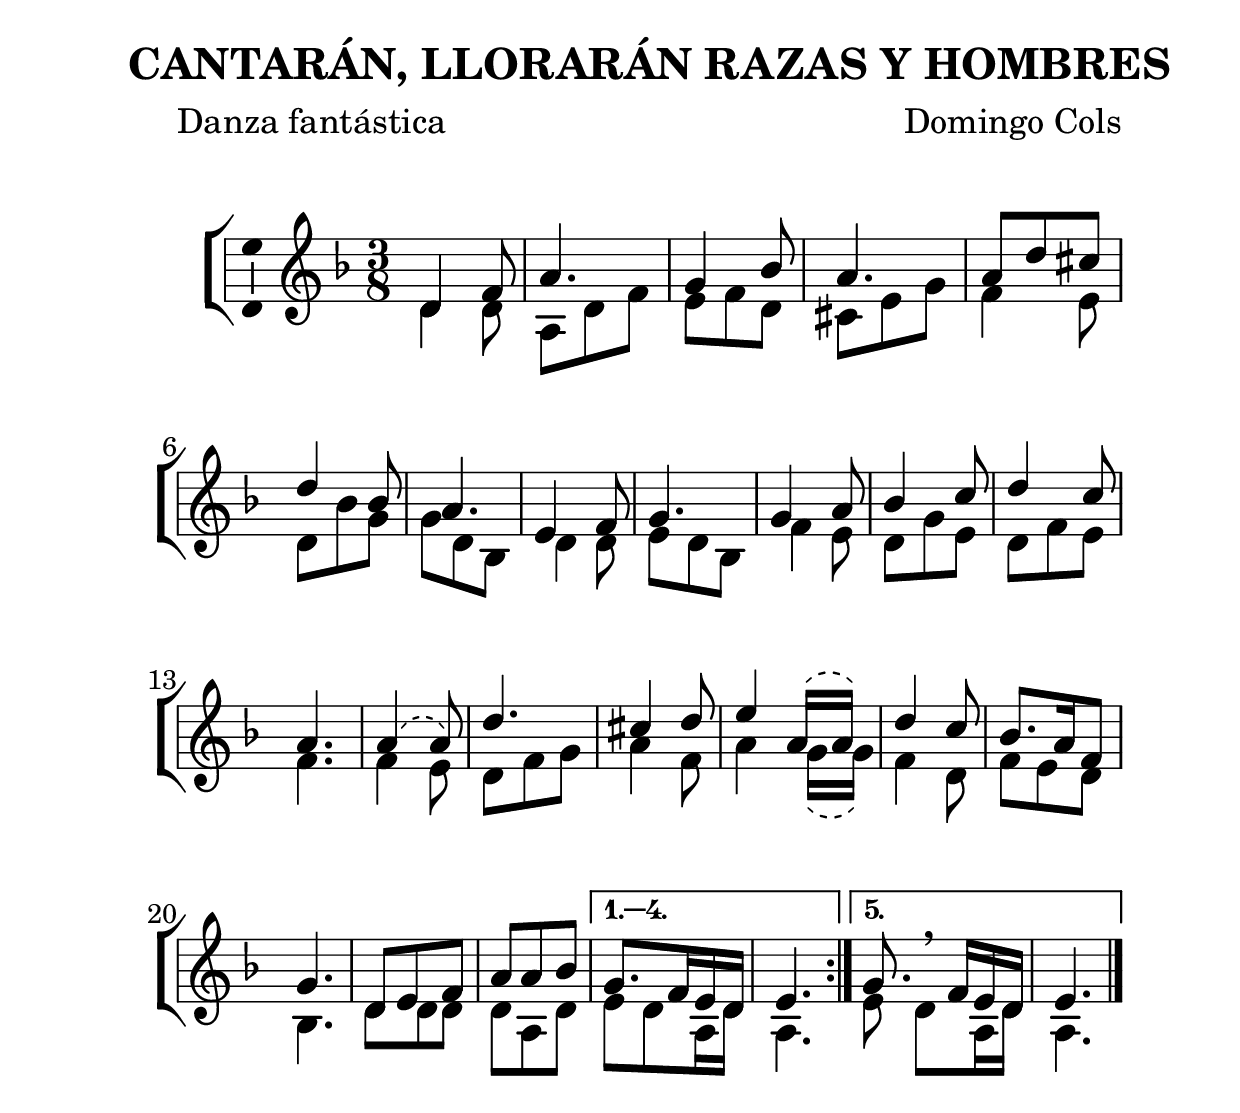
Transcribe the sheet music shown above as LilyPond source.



%versión de lilypond para la que se ha escrito esta partitura:
\version "2.16.0"

	%Tamaño papel
	#(set-default-paper-size "a4")
	%Tamaño partitura
	#(set-global-staff-size 30)
	%No responde al pulsar sobre una nota
	#(ly:set-option 'point-and-click #f)

%parámetros del encabezamiento:
\header {
	%title = "CANTARÁN, LLORARÁN RAZAS Y HOMBRES"
	title = \markup{\fontsize #-2 "CANTARÁN, LLORARÁN RAZAS Y HOMBRES"}
	subtitle = ""
	composer = "Domingo Cols"
	poet = "Danza fantástica"
	meter = ""
	arranger = ""
%	tagline="Monasterio de la Madre de Dios. Buenafuente del Sistal."
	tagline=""
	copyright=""
	}

%parámetros asociados al papel:
\paper  {
	oddHeaderMarkup = \markup {\fill-line { \on-the-fly #not-first-page \fromproperty #'header:title \on-the-fly #not-first-page \fromproperty #'header:composer }}
	evenHeaderMarkup = \markup {\fill-line { \fromproperty #'header:composer \fromproperty #'header:title }}
	#(set-paper-size "a4")
	print-page-number = ##f
	first-page-number = 1
	print-first-page-number = ##f
%	head-separation = 3.0 \cm
	top-margin = 2.0 \cm
	bottom-margin = 0.0\cm
%%%	bottom-margin = -2.0\cm
	left-margin = 3.0 \cm
	line-width = 16.0 \cm
	indent = 8\mm
	interscoreline = 2.\mm
	between-system-space = 15\mm
%	para que las partituras no llenen la hoja:
	ragged-bottom = ##t
%	idem para la última hoja:
	ragged-last-bottom = ##f
%	para que las partituras llenen el ancho del papel:
	ragged-last = ##f
	after-title-space = 2.5 \cm
%page-count=1
%system-count=5

	%Flexible Vertical Spacing
%	markup-markup-spacing =
%	#'((basic-distance . 15) (minimum-distance . 15) (padding . 3))
	markup-system-spacing =
	#'((basic-distance . 15) (minimum-distance . 15) (padding . 3))
	system-system-spacing =
	#'((basic-distance . 15) (minimum-distance . 15) (padding . 3))
	score-system-spacing =
	#'((basic-distance . 15) (minimum-distance . 15) (padding . 5))
%	top-system-spacing = % header
%	#'((basic-distance . 8) (minimum-distance . 0) (padding . 0))
%	top-markup-spacing =
%	#'((basic-distance . 20) (minimum-distance . 20) (padding . 0))
	last-bottom-spacing = % footer
	#'((basic-distance . 5) (minimum-distance . 5) (padding . 0))
%	score-markup-spacing =
%	#'((basic-distance . 16) (minimum-distance . 13) (padding . 0))

	}


%parámetros que afectan a toda la partitura:
global =  {
	%clave de sol (G):
	\clef G
	%armadura:
%%%	\transpose a b
	\key f \major
	\tempo 4=80
	\set Score.tempoHideNote = ##t
	}


melodia =
%%%	\transpose a b
{
	\relative c' {

\time 3/8

\repeat volta 5 {

<<
{
\voiceOne
\stemUp

\phrasingSlurDashed

d4 f8
a4.
g4 bes8
a4.
a8 d cis
d4 bes8
a4.
e4 f8
g4.
g4 a8
bes4 c8
d4 c8
a4.
a4 \(a8\)
d4.
cis4 d8
e4 a,16 \(a\)
d4 c8
bes8. a16 f8
g4.
d8 e f
a8 a bes

}
\new Voice {
\voiceTwo
\stemDown

\phrasingSlurDashed

d,4 d8
a8 d f
e8 f d
cis8 e g
f4 e8
d8 bes' g
g8 d bes
d4 d8
e8 d bes
f'4 e8
d8 g e
d8 f e
f4.
f4 e8
d8 f g
a4 f8
a4 g16 \(g\)
f4 d8
f8 e d
bes4.
d8 d d
d8 a d

}
>>

}

\alternative {
{

<<
{
\voiceOne
\stemUp

g8. f16 e d
e4.

}
\new Voice {
\voiceTwo
\stemDown

e8 d a16 d
a4.

}
>>

}
{

<<
{
\voiceOne
\stemUp

g'8. \breathe f16 e d
e4.

}
\new Voice {
\voiceTwo
\stemDown

e8 \noBeam d a16 d
a4.

}
>>

}
}

\bar "|."
}
}


texto = \lyricmode {
\set stanza =#"1. " Can -- ta -- rán, llo -- ra -- rán ra -- zas y hom -- _ bres,
bus -- ca -- rán la~es -- pe -- ran -- za~en el do -- lor,
el se -- cre -- to de vi -- da~es __ _ ya pre -- sen -- _ _ te:
re -- su -- ci -- tó el Se -- ñor. __ _ _ _ _
	}

textodos = \lyricmode {
\set stanza =#"2. " De -- ja -- rán de llo -- rar los que llo -- ra -- _ ban,
bri -- lla -- rá~en su mi -- rar la luz del sol,
ya __ _ la cau -- sa del hom -- bre~es -- tá ga -- na -- _ _ da:
re -- su -- ci -- tó el Se -- ñor. __ _ _ _ _
	}

textotres = \lyricmode {
\set stanza =#"3. " Vol -- ve -- rán en -- tre cán -- ti -- cos a -- le -- _ gres
los que fue -- ron llo -- ran -- do~a su la -- bor,
trae -- _ rán en sus bra -- zos __ _ la co -- se -- _ _ cha:
re -- su -- ci -- tó el Se -- ñor. __ _ _ _ _
	}

textocuatro = \lyricmode {
\set stanza =#"4. " De -- ja -- rán de mo -- rir sin es -- pe -- ran -- _ za
los que vi -- ven y mue -- ren con a -- mor,
el que cre -- e~en Je -- sús vi -- _ vi -- rá siem -- _ _ pre:
re -- su -- ci -- tó el Se -- ñor. __ _ _ _ _
	}

textocinco = \lyricmode {
\set stanza =#"5. " Can -- ta -- rán a Dios Pa -- dre~e -- ter -- na -- men -- _ te
la~a -- la -- ban -- za de gra -- cias por su don,
en Je -- sús ha bri -- lla -- do __ _ su~A -- mor san -- _ _ to:
re -- su -- ci -- tó el Se-
\skip1 \skip1 \skip1 \skip1 \skip1
-ñor. A -- _ _ mén.
	}


vozStaff = \context Voice = vozStaff
\with {\consists "Ambitus_engraver"}
<<
	\set Staff.instrumentName = ""
	\set Staff.shortInstrumentName = ""
	\set Staff.midiInstrument = #"acoustic grand"
	\set Staff.midiMinimumVolume = #0.7
	\set Staff.midiMaximumVolume = #0.9
	\global
	\melodia
	>>


textoStaff = \context Lyrics = textoStaff <<
%	\set vocalName =#"1. "
	\set shortVocalName =#"1. "
	\lyricsto vozStaff \texto
	>>

textodosStaff = \context Lyrics = textodosStaff <<
%	\set vocalName =#"2. "
	\set shortVocalName =#"2. "
	\lyricsto vozStaff \textodos
	>>

textotresStaff = \context Lyrics = textotresStaff <<
%	\set vocalName =#"3. "
	\set shortVocalName =#"3. "
	\lyricsto vozStaff \textotres
	>>

textocuatroStaff = \context Lyrics = textocuatroStaff <<
%	\set vocalName =#"4. "
	\set shortVocalName =#"4. "
	\lyricsto vozStaff \textocuatro
	>>

textocincoStaff = \context Lyrics = textocincoStaff <<
%	\set vocalName =#"5. "
	\set shortVocalName =#"5. "
	\lyricsto vozStaff \textocinco
	>>


\book {
	\score {
		\context ChoirStaff {
			\override StaffGroup.SystemStartBracket #'collapse-height = #1
			\override Score.SystemStartBar #'collapse-height = #1
			<<
			\vozStaff
			\textoStaff
			\textodosStaff
			\textotresStaff
			\textocuatroStaff
			\textocincoStaff
			>>
		}
		\layout {
	    		\context {
				\Lyrics
				%\override LyricText #'font-size = #2
				}
	   		\context {
				\Score
				%\override StaffSymbol #'staff-space = #(magstep +3)
%%%				\override InstrumentName #'X-offset = #1.5
				\override InstrumentName #'X-offset = #2.5
				\override InstrumentName #'font-series = #'bold
				}
%%%			\context {
%%%				\Staff
%%%				\remove "Time_signature_engraver"
%%%				\override BarLine #'transparent = ##t
%%%				}
			}
		}
	\score {
		\context ChoirStaff {
			\override StaffGroup.SystemStartBracket #'collapse-height = #1
			\override Score.SystemStartBar #'collapse-height = #1
			<<
			\vozStaff
			>>
		}
		\midi {
	  		\context {
	  			\Score
				tempoWholesPerMinute = #(ly:make-moment 70 4)
				}
			}
		}
}


